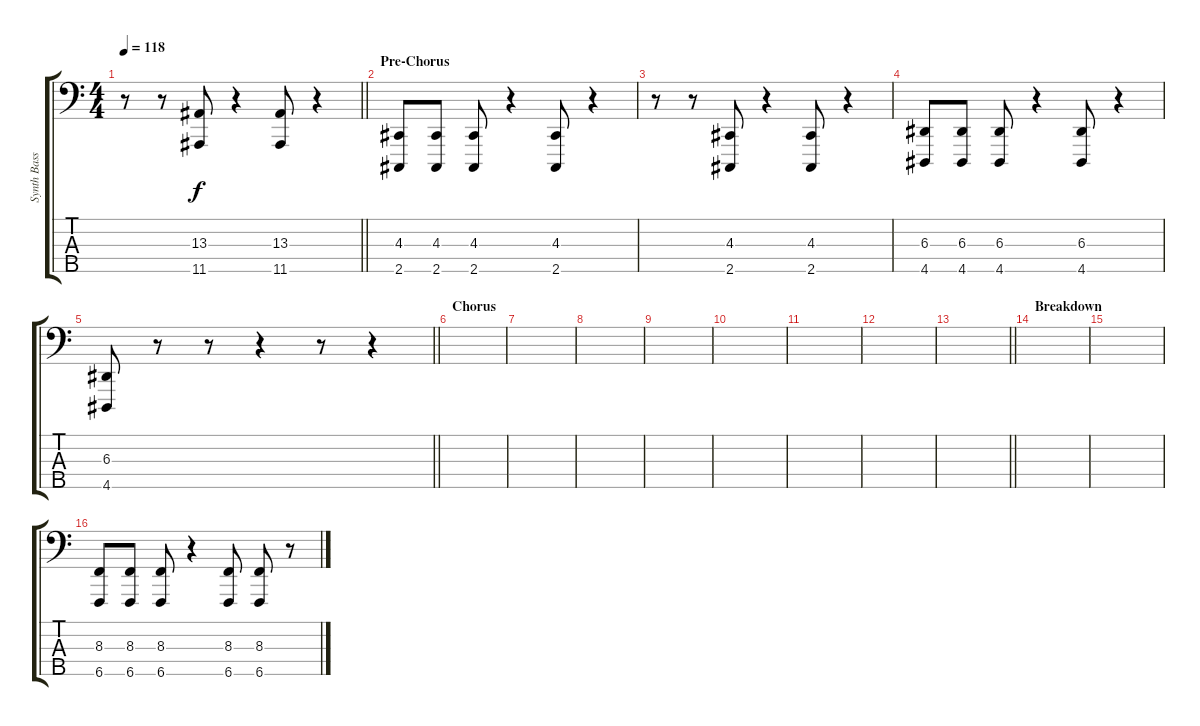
\track ("Synth Bass" "Synth Bass") {instrument lead2sawtooth}
\staff {score tabs}
\tuning (G2 D2 A1 E1 B0) {hide}
\ts (4 4)
\tempo 118
\clef f4
\barLineRight lightlight
\ks c
r.8{dy f} r.8 (13.3 11.5).8 r.4 (13.3 11.5).8 r.4 |
\section ("" "Pre-Chorus")
(4.3 2.5).8 (4.3 2.5).8 (4.3 2.5).8 r.4 (4.3 2.5).8 r.4 |
r.8 r.8 (4.3 2.5).8 r.4 (4.3 2.5).8 r.4 |
(6.3 4.5).8 (6.3 4.5).8 (6.3 4.5).8 r.4 (6.3 4.5).8 r.4 |
\barLineRight lightlight
(6.3 4.5).8 r.8 r.8 r.4 r.8 r.4 |
\section ("" "Chorus")
|
|
|
|
|
|
|
\barLineRight lightlight
|
\section ("" "Breakdown")
|
|
(8.3 6.5).8 (8.3 6.5).8 (8.3 6.5).8 r.4 (8.3 6.5).8 (8.3 6.5).8 r.8
